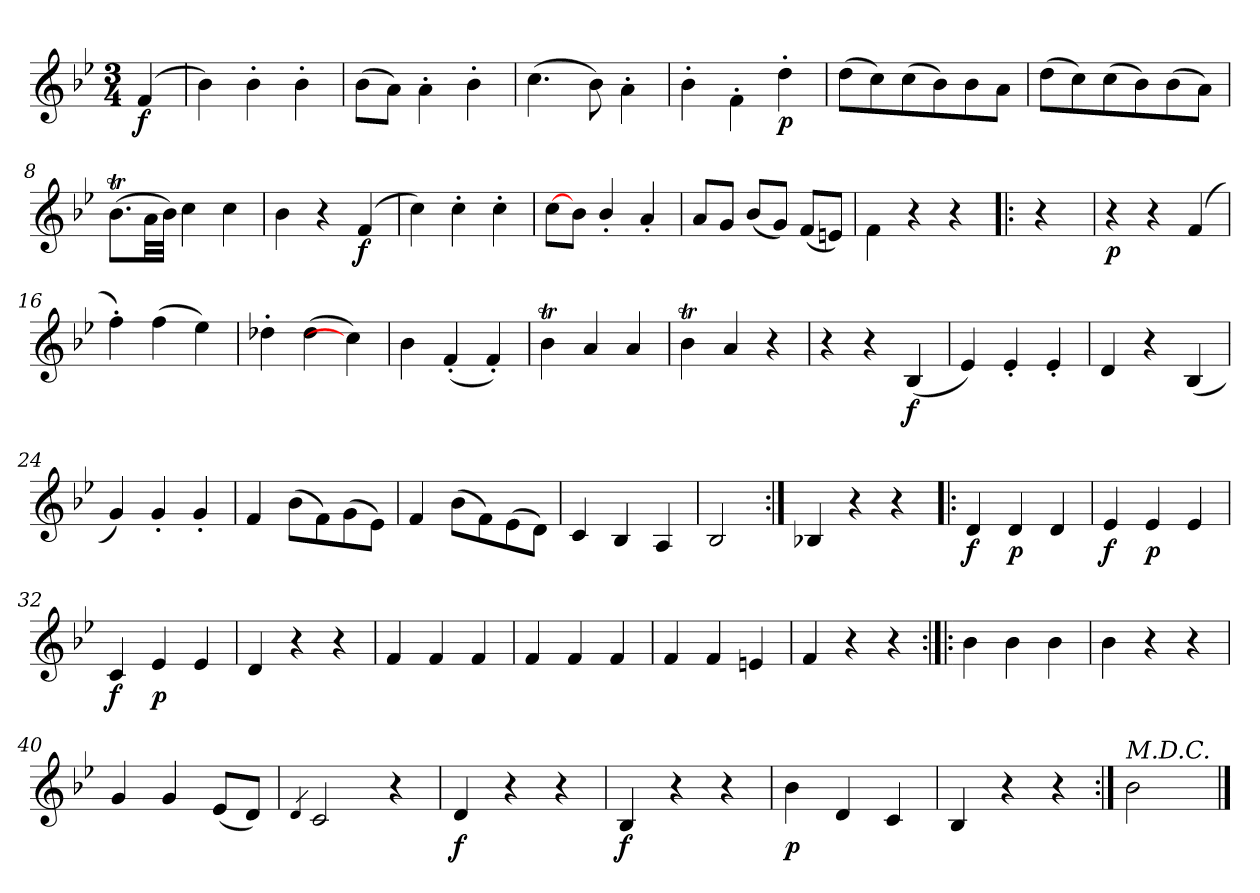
**kern	**dynam
*part1	*part1
*staff1	*staff1
*clefG2	*
*k[b-e-]	*
*B-:	*
*M3/4	*
=1	=1
!	!LO:DY:b
(>4f/	f
=2	=2
4b-\)	.
4b-'\	.
4b-'\	.
=3	=3
(>8b-\L	.
8a\J)	.
4a'\	.
4b-'\	.
=4	=4
(>4.cc\	.
8b-\)	.
4a'\	.
=5	=5
4b-'\	.
4f'\	.
!	!LO:DY:b
4dd'\	p
=6	=6
(>8dd\L	.
8cc\)	.
(>8cc\	.
8b-\)	.
8b-\	.
8a\J	.
=7	=7
(>8dd\L	.
8cc\)	.
(>8cc\	.
8b-\)	.
(>8b-\	.
8a\J)	.
=8	=8
(>8.b-T\L	.
32a\LL	.
32b-\JJJ)	.
4cc\	.
4cc\	.
=9	=9
4b-\	.
4r	.
!	!LO:DY:b
(>4f/	f
!!LO:LB:g=z
=10	=10
4cc\)	.
4cc'\	.
4cc'\	.
=11	=11
[8cc\L	.
8b-\J	.
4b-'/	.
4a'/	.
=12	=12
8a/L	.
8g\J	.
(>8b-/L	.
8g\J)	.
(>8f/L	.
8en\J)	.
=13	=13
4f\	.
4r	.
4r	.
=14!|:	=14!|:
4r	.
=15	=15
!	!LO:DY:b
4r	p
4r	.
(>4f/	.
=16	=16
4ff'\)	.
(>4ff\	.
4ee-\)	.
=17	=17
4dd-X'\	.
(>4dd-\	.
4cc\])	.
=18	=18
4b-\	.
(>4f'/	.
4f'/)	.
=19	=19
4b-T\	.
4a/	.
4a/	.
=20	=20
4b-T\	.
4a/	.
4r	.
=21	=21
4r	.
4r	.
!	!LO:DY:b
(>4B-/	f
=22	=22
4e-/)	.
4e-'/	.
4e-'/	.
!!LO:LB:g=z
=23	=23
4d/	.
4r	.
(>4B-/	.
=24	=24
4g/)	.
4g'/	.
4g'/	.
=25	=25
4f/	.
(>8b-/L	.
8f\)	.
(>8g\	.
8e-\J)	.
=26	=26
4f/	.
(>8b-/L	.
8f\)	.
(>8e-\	.
8d\J)	.
=27	=27
4c/	.
4B-/	.
4A/	.
=28	=28
2B-/	.
=29:|!	=29:|!
4B-X/	.
4r	.
4r	.
=30!|:	=30!|:
!	!LO:DY:b
4d/	f
!	!LO:DY:b
4d/	p
4d/	.
=31	=31
!	!LO:DY:b
4e-/	f
!	!LO:DY:b
4e-/	p
4e-/	.
=32	=32
!	!LO:DY:b
4c/	f
!	!LO:DY:b
4e-/	p
4e-/	.
=33	=33
4d/	.
4r	.
4r	.
=34	=34
4f/	.
4f/	.
4f/	.
!!LO:LB:g=z
=35	=35
4f/	.
4f/	.
4f/	.
=36	=36
4f/	.
4f/	.
4en/	.
=37	=37
4f/	.
4r	.
4r	.
=38:|!|:	=38:|!|:
4b-\	.
4b-\	.
4b-\	.
=39	=39
4b-\	.
4r	.
4r	.
=40	=40
4g/	.
4g/	.
(<8e-/L	.
8d/J)	.
=41	=41
4qd/	.
2c/	.
4r	.
=42	=42
!	!LO:DY:b
4d/	f
4r	.
4r	.
=43	=43
!	!LO:DY:b
4B-/	f
4r	.
4r	.
=44	=44
!	!LO:DY:b
4b-\	p
4d/	.
4c/	.
=45	=45
4B-/	.
4r	.
4r	.
=46:|!	=46:|!
!LO:TX:i:t=M.D.C.	!
2b-\	.
==	==
*-	*-
